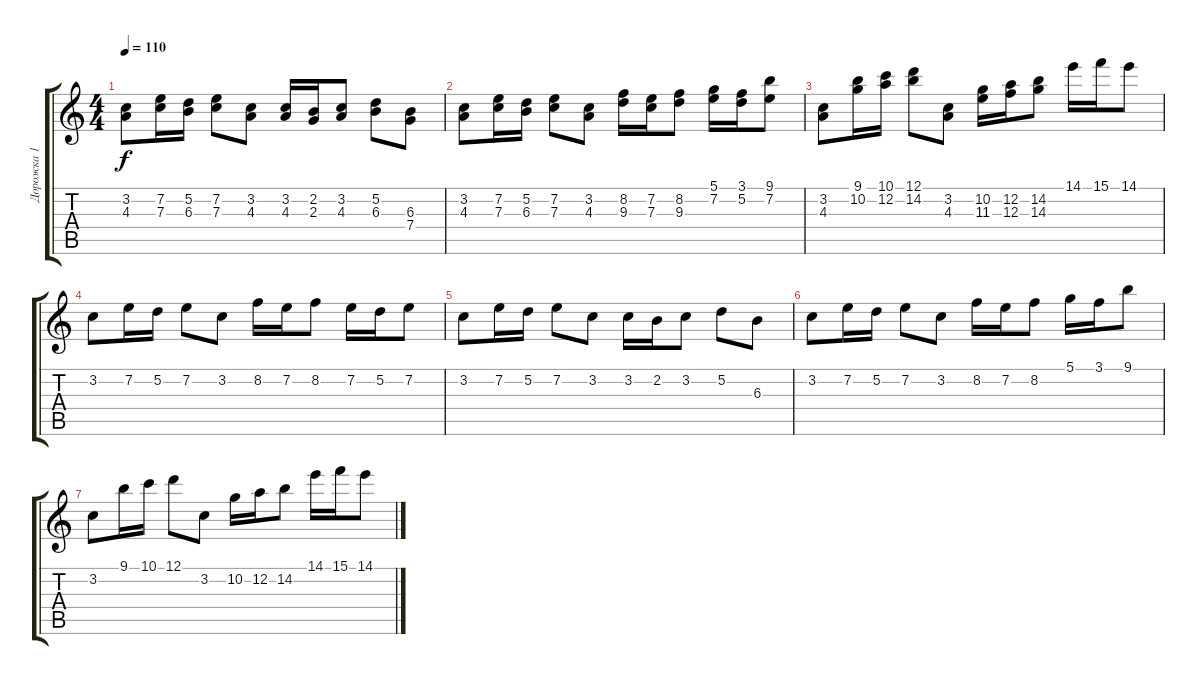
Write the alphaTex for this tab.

\track ("Дорожка 1" "Дорожка 1") {instrument distortionguitar}
\staff {score tabs}
\tuning (D4 A3 F3 C3 G2 D2) {hide}
\ts (4 4)
\tempo 110
\clef g2
\ks c
(3.2 4.3).8{dy f} (7.2 7.3).16 (5.2 6.3).16 (7.2 7.3).8 (3.2 4.3).8 (3.2 4.3).16 (2.2 2.3).16 (3.2 4.3).8 (5.2 6.3).8 (6.3 7.4).8 |
(3.2 4.3).8 (7.2 7.3).16 (5.2 6.3).16 (7.2 7.3).8 (3.2 4.3).8 (8.2 9.3).16 (7.2 7.3).16 (8.2 9.3).8 (5.1 7.2).16 (3.1 5.2).16 (9.1 7.2).8 |
(3.2 4.3).8 (9.1 10.2).16 (10.1 12.2).16 (12.1 14.2).8 (3.2 4.3).8 (10.2 11.3).16 (12.2 12.3).16 (14.2 14.3).8 14.1.16 15.1.16 14.1.8 |
3.2.8{instrument distortionguitar} 7.2.16 5.2.16 7.2.8 3.2.8 8.2.16 7.2.16 8.2.8 7.2.16 5.2.16 7.2.8 |
3.2.8 7.2.16 5.2.16 7.2.8 3.2.8 3.2.16 2.2.16 3.2.8 5.2.8 6.3.8 |
3.2.8 7.2.16 5.2.16 7.2.8 3.2.8 8.2.16 7.2.16 8.2.8 5.1.16 3.1.16 9.1.8 |
3.2.8 9.1.16 10.1.16 12.1.8 3.2.8 10.2.16 12.2.16 14.2.8 14.1.16 15.1.16 14.1.8
